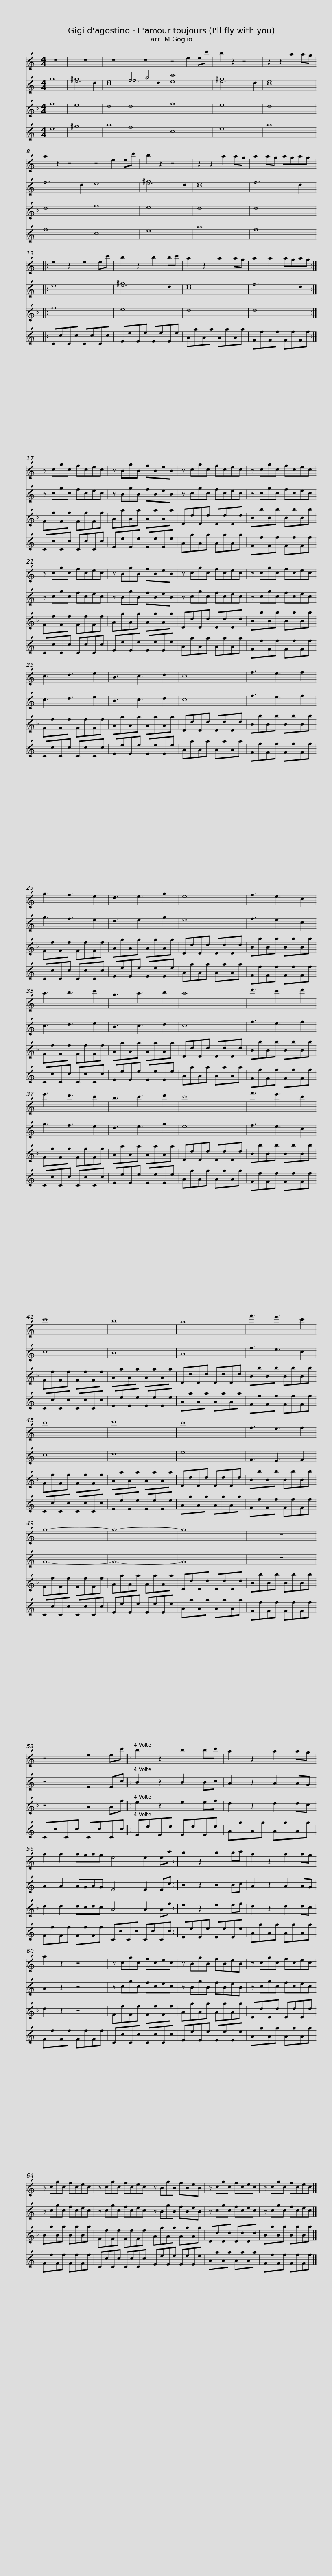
X:1
%%score 1 ( 2 3 ) 4 5
L:1/8
M:4/4
I:linebreak $
K:none
V:1 treble transpose=-9
V:2 treble transpose=-9
V:3 treble transpose="-9 "
V:4 treble transpose=-14
V:5 treble transpose=-21
V:1
[K:C] z8 | z8 | z8 | z8 | z4 e2 ec' | %5
 b2 z2 z4 | z2 z2 a2 ag | a2 z2 z4 | z4 e2 ec' |$ b2 z2 z4 | %10
 z2 z2 a2 ag | a2 ag agag |: e2 z2 e2 ec' | b2 z2 b2 bc' | a2 z2 a2 ag |$ %15
 a2 a2 agag :| z cgc fcec | z BgB fBeB | z cgc fcec | z cgc fcec |$ %20
 z cgc fcec | z BgB fBeB | z cgc fcec | z cgc fcec | c3 d3 e2 | %25
 B3 c3 d2 |$ c8 | f3 e3 f2 | g3 f3 e2 | d3 e3 g2 | %30
 e8 | f3 e3 c2 |$ c'3 d'3 e'2 | b3 c'3 d'2 | c'8 | %35
 f'3 e'3 f'2 | e'3 d'3 c'2 | b3 c'3 d'2 |$ c'8 | f'3 e'3 c'2 | %40
 c'8 | b8 | a8 |$ f'3 e'3 c'2 | c'8 | %45
 d'8 | c'8 | f3 e3 f2 |$ g8- | g8- | %50
 g8 | z8 | z4 e2 ec' |:$ b2 z2 b2 bc' | a2 z2 a2 ag | %55
 a2 a2 agag | e4 e2 ec' :| b2 z2 b2 bc' |$ a2 z2 a2 ag | a2 z2 z4 | %60
 z cgc fcec | z BgB fBeB | z cgc fcec | z cgc fcec |$ z cgc fcec | %65
 z BgB fBeB | z cgc fcec | z cgc fcec |] %68
V:2
[K:C] g8 | ^g8 | e8 | f4 a4 | c'8 | %5
 ^g8 | e8 | f6 d2 | e8 |$ ^g8 | %10
 e8 | f6 d2 |: e8 | ^g8 | e8 |$ %15
 f6 d2 :| z cgc fcec | z BgB fBeB | z cgc fcec | z cgc fcec |$ %20
 z cgc fcec | z BgB fBeB | z cgc fcec | z cgc fcec | c3 d3 e2 | %25
 B3 c3 d2 |$ c8 | f3 e3 f2 | g3 f3 e2 | d3 e3 g2 | %30
 e8 | f3 e3 c2 |$ c3 d3 e2 | B3 c3 d2 | c8 | %35
 f3 e3 f2 | g3 f3 e2 | d3 e3 g2 |$ e8 | f3 e3 c2 | %40
 c8 | B8 | A8 |$ f3 e3 c2 | c8 | %45
 d8 | e8 | F3 E3 F2 |$ G8- | G8- | %50
 G8 | z8 | z4 E2 Ec |:$ B2 z2 B2 Bc | A2 z2 A2 AG | %55
 A2 A2 AGAG | E4 E2 Ec :| B2 z2 B2 Bc |$ A2 z2 A2 AG | A2 z2 z4 | %60
 z cgc fcec | z BgB fBeB | z cgc fcec | z cgc fcec |$ z cgc fcec | %65
 z BgB fBeB | z cgc fcec | z cgc fcec |] %68
V:3
[K:C] x8 | e6 d2 | c8 | f6 d2 | e8 | %5
 e6 d2 | c8 | x8 | x8 |$ e6 d2 | %10
 c8 | x8 |: x8 | e6 d2 | c8 |$ %15
 x8 :| x8 | x8 | x8 | x8 |$ %20
 x8 | x8 | x8 | x8 | x8 | %25
 x8 |$ x8 | x8 | x8 | x8 | %30
 x8 | x8 |$ x8 | x8 | x8 | %35
 x8 | x8 | x8 |$ x8 | x8 | %40
 x8 | x8 | x8 |$ x8 | x8 | %45
 x8 | x8 | x8 |$ x8 | x8 | %50
 x8 | x8 | x8 |:$ x8 | x8 | %55
 x8 | x8 :| x8 |$ x8 | x8 | %60
 x8 | x8 | x8 | x8 |$ x8 | %65
 x8 | x8 | x8 |] %68
V:4
[K:F] f8 | e8 | d8 | d8 | f8 | %5
 e8 | d8 | d8 | f8 |$ e8 | %10
 d8 | d8 |: f8 | e8 | d8 |$ %15
 d8 :| FfFf FfFf | AaAa AaAa | DdDd DdDd | BbBb BbBb |$ %20
 FfFf FfFf | AaAa AaAa | DdDd DdDd | BbBb BbBb | FfFf FfFf | %25
 AaAa AaAa |$ DdDd DdDd | BbBb BbBb | FfFf FfFf | AaAa AaAa | %30
 DdDd DdDd | BbBb BbBb |$ FfFf FfFf | AaAa AaAa | DdDd DdDd | %35
 BbBb BbBb | FfFf FfFf | AaAa AaAa |$ DdDd DdDd | BbBb BbBb | %40
 FfFf FfFf | AaAa AaAa | DdDd DdDd |$ BbBb BbBb | FfFf FfFf | %45
 AaAa AaAa | DdDd DdDd | BbBb BbBb |$ FfFf FfFf | AaAa AaAa | %50
 DdDd DdDd | BbBb BbBb | z4 A2 Af |:$ e2 z2 e2 ef | d2 z2 d2 dc | %55
 d2 d2 dcdc | A4 A2 Af :| e2 z2 e2 ef |$ d2 z2 d2 dc | d2 z2 z4 | %60
 FfFf FfFf | AaAa AaAa | DdDd DdDd | BbBb BbBb |$ FfFf FfFf | %65
 AaAa AaAa | DdDd DdDd | BbBb BbBb |] %68
V:5
[K:C] e8 | ^g8 | a8 | f8 | c8 | %5
 e8 | a8 | f8 | c8 |$ e8 | %10
 a8 | f8 |: CcCc CcCc | EeEe EeEe | AaAa AaAa |$ %15
 FfFf FfFf :| CcCc CcCc | EeEe EeEe | AaAa AaAa | FfFf FfFf |$ %20
 CcCc CcCc | EeEe EeEe | AaAa AaAa | FfFf FfFf | CcCc CcCc | %25
 EeEe EeEe |$ AaAa AaAa | FfFf FfFf | CcCc CcCc | EeEe EeEe | %30
 AaAa AaAa | FfFf FfFf |$ CcCc CcCc | EeEe EeEe | AaAa AaAa | %35
 FfFf FfFf | CcCc CcCc | EeEe EeEe |$ AaAa AaAa | FfFf FfFf | %40
 CcCc CcCc | EeEe EeEe | AaAa AaAa |$ FfFf FfFf | CcCc CcCc | %45
 EeEe EeEe | AaAa AaAa | FfFf FfFf |$ CcCc CcCc | EeEe EeEe | %50
 AaAa AaAa | FfFf FfFf | CcCc CcCc |:$ EeEe EeEe | AaAa AaAa | %55
 FfFf FfFf | CcCc CcCc :| EeEe EeEe |$ AaAa AaAa | FfFf FfFf | %60
 CcCc CcCc | EeEe EeEe | AaAa AaAa | FfFf FfFf |$ CcCc CcCc | %65
 EeEe EeEe | AaAa AaAa | FfFf FfFf |] %68
